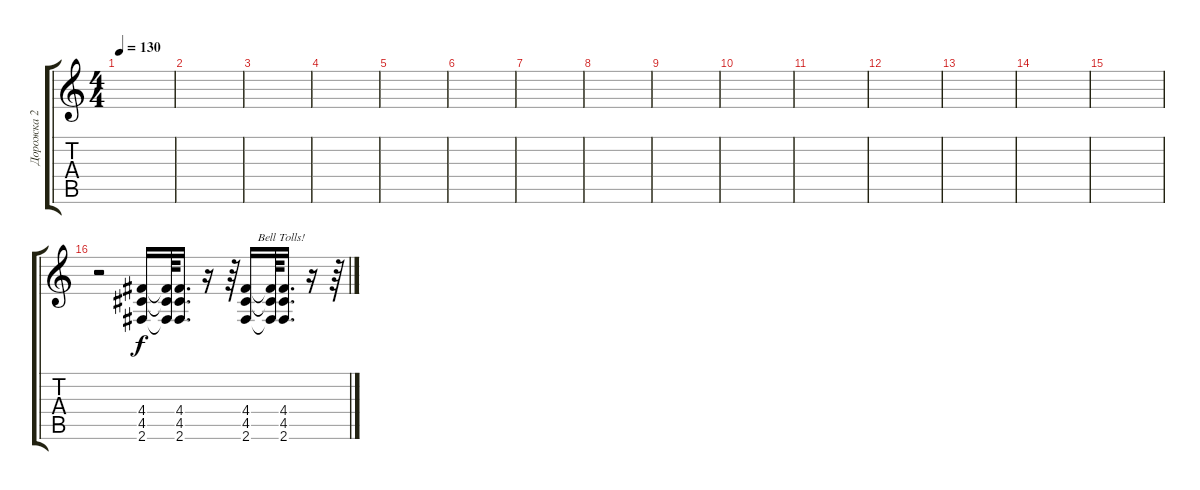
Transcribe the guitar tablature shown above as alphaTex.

\track ("Дорожка 2" "Дорожка 2") {instrument distortionguitar}
\staff {score tabs}
\tuning (E4 B3 G3 D3 A2 E2) {hide}
\ts (4 4)
\tempo 130
\clef g2
\ks c
|
|
|
|
|
|
|
|
|
|
|
|
|
|
|
r.2 (4.4 4.5 2.6).16{volume 11} (4.4{t} 4.5{t} 2.6{t}).64 (4.4 4.5 2.6).16{d} r.16 r.64 (4.4 4.5 2.6).16{txt "    Bell Tolls!"} (4.4{t} 4.5{t} 2.6{t}).64 (4.4 4.5 2.6).16{d} r.16 r.64
